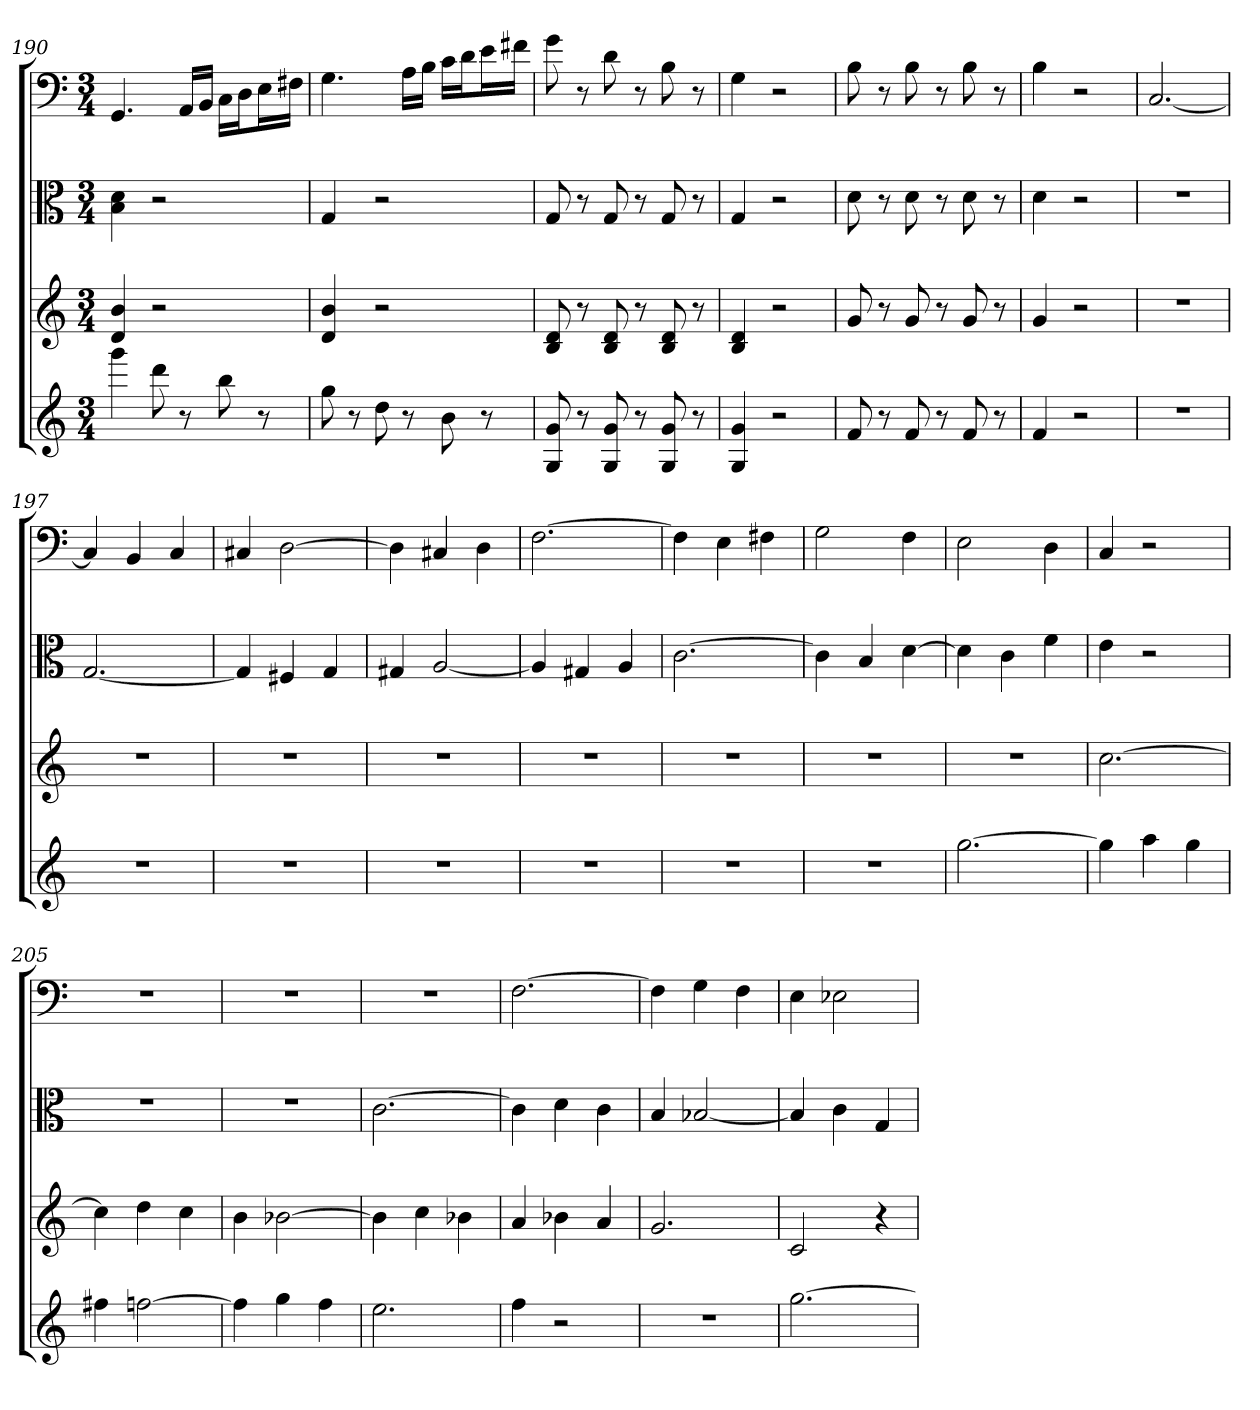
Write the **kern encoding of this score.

**kern	**kern	**kern	**kern
*part4	*part3	*part2	*part1
*staff4	*staff3	*staff2	*staff1
*	*	*clefC3	*clefF4
*k[]	*k[]	*k[]	*k[]
*C:	*C:	*C:	*C:
*M3/4	*M3/4	*M3/4	*M3/4
=190	=190	=190	=190
4ggg	4d 4b	4B 4d	4.GG
8ddd	2r	2r	.
8r	.	.	16AA/LL
.	.	.	16BB/JJ
8bb	.	.	16C\LL
.	.	.	16D\J
8r	.	.	16E\L
.	.	.	16F#X\JJ
=191	=191	=191	=191
8gg	4d 4b	4G	4.G
8r	.	.	.
8dd	2r	2r	.
8r	.	.	16A\LL
.	.	.	16B\JJ
8b	.	.	16c\LL
.	.	.	16d\J
8r	.	.	16e\L
.	.	.	16f#X\JJ
=192	=192	=192	=192
8G 8g	8B 8d	8G	8g
8r	8r	8r	8r
8G 8g	8B 8d	8G	8d
8r	8r	8r	8r
8G 8g	8B 8d	8G	8B
8r	8r	8r	8r
=193	=193	=193	=193
4G 4g	4B 4d	4G	4G
2r	2r	2r	2r
=194	=194	=194	=194
8f	8g	8d	8B
8r	8r	8r	8r
8f	8g	8d	8B
8r	8r	8r	8r
8f	8g	8d	8B
8r	8r	8r	8r
=195	=195	=195	=195
4f	4g	4d	4B
2r	2r	2r	2r
=196	=196	=196	=196
2.r	2.r	2.r	[2.C
=197	=197	=197	=197
2.r	2.r	[2.G	4C]
.	.	.	4BB
.	.	.	4C
=198	=198	=198	=198
2.r	2.r	4G]	4C#X
.	.	4F#X	[2D
.	.	4G	.
=199	=199	=199	=199
2.r	2.r	4G#X	4D]
.	.	[2A	4C#X
.	.	.	4D
=200	=200	=200	=200
2.r	2.r	4A]	[2.F
.	.	4G#X	.
.	.	4A	.
=201	=201	=201	=201
2.r	2.r	[2.c	4F]
.	.	.	4E
.	.	.	4F#X
=202	=202	=202	=202
2.r	2.r	4c]	2G
.	.	4B	.
.	.	[4d	4F
=203	=203	=203	=203
[2.gg	2.r	4d]	2E
.	.	4c	.
.	.	4f	4D
=204	=204	=204	=204
4gg]	[2.cc	4e	4C
4aa	.	2r	2r
4gg	.	.	.
=205	=205	=205	=205
4ff#X	4cc]	2.r	2.r
[2ffn	4dd	.	.
.	4cc	.	.
=206	=206	=206	=206
4ff]	4b	2.r	2.r
4gg	[2b-X	.	.
4ff	.	.	.
=207	=207	=207	=207
2.ee	4b-]	[2.c	2.r
.	4cc	.	.
.	4b-X	.	.
=208	=208	=208	=208
4ff	4a	4c]	[2.F
2r	4b-X	4d	.
.	4a	4c	.
=209	=209	=209	=209
2.r	2.g	4B	4F]
.	.	[2B-X	4G
.	.	.	4F
=210	=210	=210	=210
[2.gg	2c	4B-]	4E
.	.	4c	2E-X
.	4r	4G	.
=	=	=	=
*-	*-	*-	*-
